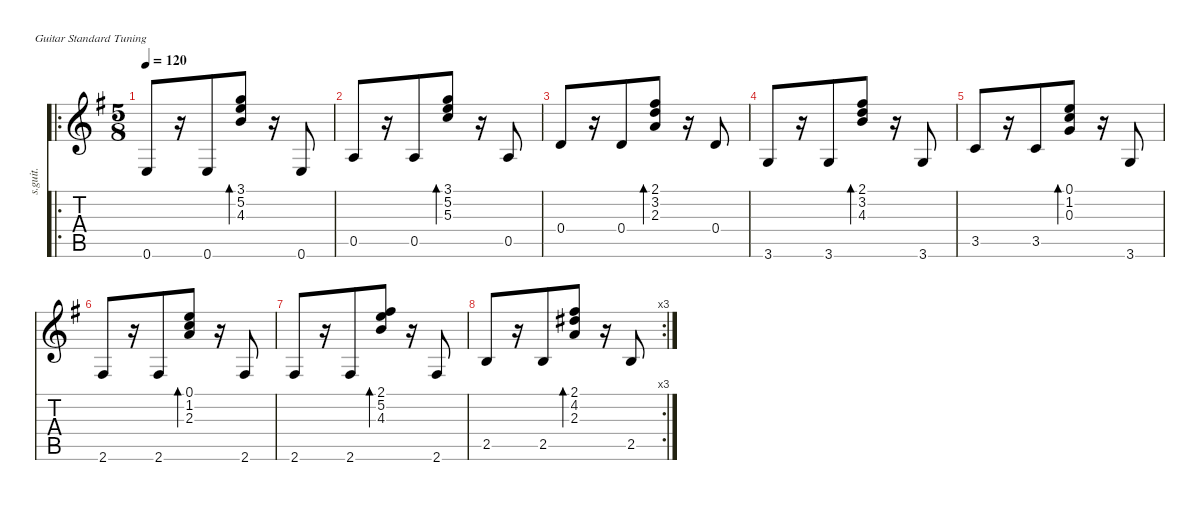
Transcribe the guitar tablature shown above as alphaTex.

\defaultSystemsLayout 4
\hideDynamics
\bracketExtendMode nobrackets
\otherSystemsTrackNameOrientation horizontal
\track ("Spur 1" "s.guit.") {instrument acousticguitarsteel}
\staff {score tabs}
\tuning (E4 B3 G3 D3 A2 E2)
\ro
\ts (5 8)
\beaming (8 3 2)
\tempo 120
\clef g2
\ks eminor
0.6{acc forcenatural}.8{dy f beam Up} r.16{beam Up} 0.6{acc forcenatural}.8{beam Up} (3.1{acc forcenatural} 5.2{acc forcenatural} 4.3{acc forcenatural}).8{bd 30 beam Up} r.16{beam Up} 0.6{acc forcenatural}.8{beam Up} |
0.5{acc forcenatural}.8{beam Up} r.16{beam Up} 0.5{acc forcenatural}.8{beam Up} (3.1{acc forcenatural} 5.2{acc forcenatural} 5.3{acc forcenatural}).8{bd 30 beam Up} r.16{beam Up} 0.5{acc forcenatural}.8{beam Up} |
0.4{acc forcenatural}.8{beam Up} r.16{beam Up} 0.4{acc forcenatural}.8{beam Up} (2.1{acc #} 3.2{acc forcenatural} 2.3{acc forcenatural}).8{bd 30 beam Up} r.16{beam Up} 0.4{acc forcenatural}.8{beam Up} |
3.6{acc forcenatural}.8{beam Up} r.16{beam Up} 3.6{acc forcenatural}.8{beam Up} (2.1{acc #} 3.2{acc forcenatural} 4.3{acc forcenatural}).8{bd 30 beam Up} r.16{beam Up} 3.6{acc forcenatural}.8{beam Up} |
3.5{acc forcenatural}.8{beam Up} r.16{beam Up} 3.5{acc forcenatural}.8{beam Up} (0.1{acc forcenatural} 1.2{acc forcenatural} 0.3{acc forcenatural}).8{bd 30 beam Up} r.16{beam Up} 3.6{acc forcenatural}.8{beam Up} |
2.6{acc #}.8{beam Up} r.16{beam Up} 2.6{acc #}.8{beam Up} (0.1{acc forcenatural} 1.2{acc forcenatural} 2.3{acc forcenatural}).8{bd 30 beam Up} r.16{beam Up} 2.6{acc #}.8{beam Up} |
2.6{acc #}.8{beam Up} r.16{beam Up} 2.6{acc #}.8{beam Up} (2.1{acc #} 5.2{acc forcenatural} 4.3{acc forcenatural}).8{bd 30 beam Up} r.16{beam Up} 2.6{acc #}.8{beam Up} |
\rc 3
2.5{acc forcenatural}.8{beam Up} r.16{beam Up} 2.5{acc forcenatural}.8{beam Up} (2.1{acc #} 4.2{acc #} 2.3{acc forcenatural}).8{bd 30 beam Up} r.16{beam Up} 2.5{acc forcenatural}.8{beam Up}
